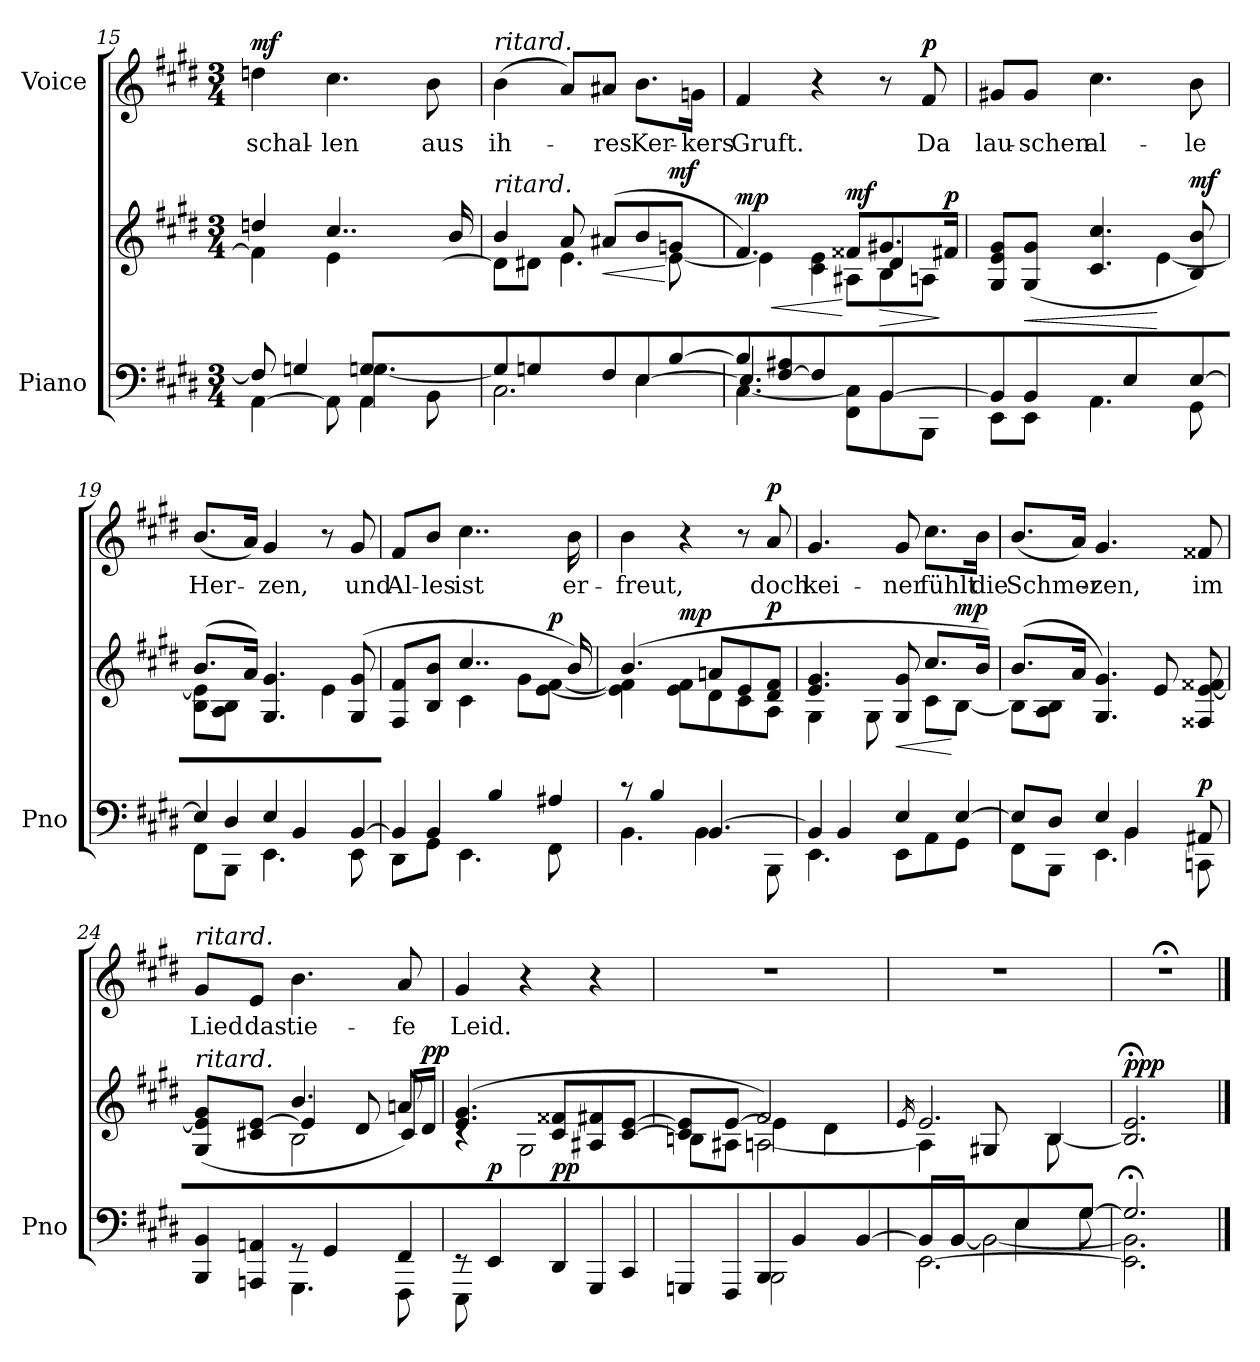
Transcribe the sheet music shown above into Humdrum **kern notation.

**kern	**kern	**dynam	**kern	**text	**dynam
*part2	*part2	*part2	*part1	*part1	*part1
*staff3	*staff2	*staff2/3	*staff1	*staff1	*staff1
*I"Piano	*	*	*I"Voice	*	*
*I'Pno	*	*	*	*	*
*clefF4	*clefG2	*	*clefG2	*	*
*k[f#c#g#d#]	*k[f#c#g#d#]	*	*k[f#c#g#d#]	*	*
*M3/4	*M3/4	*	*M3/4	*	*
=15	=15	=15	=15	=15	=15
*^	*^	*	*	*	*
*	*^	*	*^	*	*	*	*
!	!	!	!	!	!	!	!	!LO:LY:b	!LO:DY:a
4.ryy	8F#/]	[4AA\	4ddn/	4f#\]	4.ryy	.	4ddn\	-schal-	mf
.	4Gn/	.	.	.	.	.	.	.	.
!	!	!	!	!	!	!	!	!LO:LY:b	!
.	.	8AA\]	4..cc#/	4e\	.	.	4.cc#\	-len	.
(>8Gn/L	[4.G\	4AA\	.	.	8ryy	.	.	.	.
4ryy	.	.	.	8ryy	8e\	.	.	.	.
!	!	!	!	!	!	!	!	!LO:LY:b	!
.	.	8BB\	.	8ryy	[8dn\J)	.	8b\	aus	.
.	.	.	16b/	.	.	.	.	.	.
*	*	*	*v	*v	*v	*	*	*	*
=16	=16	=16	=16	=16	=16	=16	=16
*	*	*	*	*	*MM40	*	*
*	*	*	*^	*	*	*	*
!	!	!	!	!	!	!LO:TX:a:i:t=ritard.	!	!
!	!	!	!LO:TX:a:i:t=ritard.	!	!	!	!	!
!	!	!	!	!	!	!	!LO:LY:b	!
8G/]	2.C#\	2ryy	4b/	8d\L]	.	(>4b\	ih-	.
4Gn/	.	.	.	8d#X\J	.	.	.	.
.	.	.	8a/	4.e\	.	8a/L)	.	.
!	!	!	!	!	!LO:HP:b	!	!LO:LY:b	!
8F#/L	.	.	(>8a#X/L	.	<	8a#X/J	-res	.
!	!	!LO:N:head=solid	!	!	!	!	!LO:LY:b	!
8E/	.	[4E\	8b/	.	.	8.b\L	Ker-	.
!	!	!	!	!	!LO:DY:n=1:a	!	!	!
[8B/J	.	.	8gn/J	[8e\	[ mf	.	.	.
!	!	!	!	!	!	!	!LO:LY:b	!
.	.	.	.	.	.	16gn\Jk	-kers	.
*	*	*	*v	*v	*	*	*	*
!!LO:LB:g=z
=17	=17	=17	=17	=17	=17	=17	=17
!	!	!	!	!LO:HP:b	!	!LO:LY:b	!
*	*	*	*^	*	*	*	*
*	*	*	*	*^	*	*	*	*
!	!	!	!	!	!	!LO:DY:n=1:a	!	!	!
8B/L]	[4.C#\	4.E/]	4.f#/)	4.ryy	4e\]	< mp	4f#/	Gruft.	.
[8F#/ 8A#X/J	.	.	.	.	.	.	.	.	.
4F#/]	.	.	.	.	4c#\ 4e\	.	4r	.	.
!	!	!	!	!	!	!LO:HP:n=1:b	!	!	!
!	!	!	!	!	!	!LO:DY:n=2:a	!	!	!
.	8FF#\ 8C#\]L	4.ryy	8f##X/L	8A#X\L	.	[ > mf	.	.	.
[4BB/	8BB\	.	8.g#X/	8B\	4d#/	.	8r	.	.
*	*	*	*	*	*	*	*MM45	*	*
!	!	!	!	!	!	!	!	!LO:LY:b	!LO:DY:a
.	8BBB\J	.	.	8An\J	.	.	8f#/	Da	p
!	!	!	!	!	!	!LO:DY:n=3:a	!	!	!
.	.	.	16f#X/Jk	.	.	] p	.	.	.
*	*v	*v	*	*	*	*	*	*	*
*	*	*	*v	*v	*	*	*	*
=18	=18	=18	=18	=18	=18	=18	=18
!	!	!	!	!	!	!LO:LY:b	!
8BB/]	8EE\L	8G#/ 8e/ 8g#/L	2ryy	.	8g#X/L	lau-	.
!	!	!	!	!LO:HP:b	!	!LO:LY:b	!
4BB/	8EE\J	(>8G#/ 8g#/J	.	<	8g#/J	-schen	.
!	!	!	!	!	!	!LO:LY:b	!
.	4.AA\	4.c#/ 4.cc#/	.	.	4.cc#\	al-	.
4E/	.	.	.	.	.	.	.
.	.	.	[4e\	[	.	.	.
!	!	!	!	!LO:DY:a	!	!LO:LY:b	!
[8E/	8GG#\	8B/ 8b/)	.	mf	8b\	-le	.
=19	=19	=19	=19	=19	=19	=19	=19
!	!	!	!	!	!	!LO:LY:b	!
8E/L]	8FF#\L	(>8.b/L	8B\ 8e\]L	.	(<8.b/L	Her-	.
8D#/J	8BBB\J	.	8A\ 8B\J	.	.	.	.
.	.	16a/Jk)	.	.	16a/Jk)	.	.
!	!	!	!	!	!	!LO:LY:b	!
8E/	4.EE\	4.G#/ 4.g#/	4ryy	.	4g#/	-zen,	.
4BB/	.	.	.	.	.	.	.
.	.	.	4e\	.	8r	.	.
!	!	!	!	!	!	!LO:LY:b	!
[8BB/	8EE\	(>8G#/ 8g#/	.	.	8g#/	und	.
=20	=20	=20	=20	=20	=20	=20	=20
!	!	!	!	!	!	!LO:LY:b	!
8BB/]	8DD#\L	8F#/ 8f#/L	4ryy	.	8f#/L	Al-	.
!	!	!	!	!	!	!LO:LY:b	!
4BB/	8GG#\J	8B/ 8b/J	.	.	8b/J	-les	.
!	!	!	!	!	!	!LO:LY:b	!
.	4.EE\	4..cc#/	4c#\	.	4..cc#\	ist	.
4B/	.	.	.	.	.	.	.
.	.	.	8g#\L	.	.	.	.
!	!	!	!	!LO:DY:a	!	!	!
8A#X/	8FF#\	.	[8e\ [8f#\J	p	.	.	.
!	!	!	!	!	!	!LO:LY:b	!
.	.	16b/)	.	.	16b\	er-	.
=21	=21	=21	=21	=21	=21	=21	=21
!	!	!	!	!	!	!LO:LY:b	!
8r	4.BB\	(>4.b/	4e\] 4f#\]	.	4b\	-freut,	.
4B/	.	.	.	.	.	.	.
!	!	!	!	!LO:DY:a	!	!	!
.	.	.	8e\ 8f#\L	mp	4r	.	.
!LO:N:head=solid	!	!	!	!	!	!	!
[4.BB/	4BB\	8an/L	8d#\	.	.	.	.
.	.	8e/	8c#\	.	8r	.	.
!	!	!	!	!LO:DY:a	!	!LO:LY:b	!LO:DY:a
.	8BBB\	8d#/ 8f#/J	8A\J	p	8a/	doch	p
=22	=22	=22	=22	=22	=22	=22	=22
!	!	!	!	!	!	!LO:LY:b	!
8BB/]	4.EE\	4.e/ 4.g#/	4G#\	.	4.g#/	kei-	.
4BB/	.	.	.	.	.	.	.
.	.	.	8G#\	.	.	.	.
!	!	!	!	!LO:HP:b	!	!LO:LY:b	!
4E/	8EE\L	8G#/ 8g#/	8ryy	<	8g#/	-ner	.
!	!	!	!	!	!	!LO:LY:b	!
.	8AA\	8.cc#/L	8c#\L	.	8.cc#\L	fühlt	.
!	!	!	!	!LO:DY:n=1:a	!	!	!
[8E/	8GG#\J	.	[8B\J	[ mp	.	.	.
!	!	!	!	!	!	!LO:LY:b	!
.	.	16b/Jk)	.	.	16b\Jk	die	.
!!LO:PB:g=z
=23	=23	=23	=23	=23	=23	=23	=23
*^	*^	*	*	*	*	*	*
!	!	!	!	!	!	!	!	!LO:LY:b	!
4.ryy	8E/L]	8FF#\L	4.ryy	(>8.b/L	8B\L]	.	(<8.b/L	Schmer-	.
.	8D#/J	8BBB\J	.	.	8A\ 8B\J	.	.	.	.
.	.	.	.	16a/Jk	.	.	16a/Jk)	.	.
!	!	!	!	!	!	!	!	!LO:LY:b	!
.	4E/	4.EE\	.	4.G#/ 4.g#/)	8ryy	.	4.g#/	-zen,	.
8BB/	.	.	4BB\	.	8ryy	.	.	.	.
4ryy	8ryy	.	.	.	8e/	.	.	.	.
*	*	*	*	*	*	*	*MM35	*	*
!	!	!	!	!	!	!LO:DY:a=2	!	!LO:LY:b	!
.	8AA#X/	8CCn\	8ryy	8F##X/ [8e/ 8f##X/	8ryy	p	8f##X/	im	.
=24	=24	=24	=24	=24	=24	=24	=24	=24	=24
*	*	*	*	*	*^	*	*	*	*
!	!	!	!	!	!	!	!	!LO:TX:a:i:t=ritard.	!	!
!	!	!	!	!LO:TX:a:i:t=ritard.	!	!	!	!	!	!
!	!	!	!	!	!	!	!	!	!LO:LY:b	!
*	*v	*v	*v	*	*	*	*	*	*	*
8BBB/ 8BB/L	4ryy	(>8G#/ 8e/] 8g#/L	4ryy	4ryy	.	8g#/L	Lied	.
!	!	!	!	!	!	!	!LO:LY:b	!
8AAAn/ 8AAn/J	.	8c#X/ [8e/J	.	.	.	8e/J	das	.
!	!	!	!	!	!	!	!LO:LY:b	!
8rGG	4.GGG#\	4.b/	2B\	4e/]	.	4.b\	tie-	.
4GG#/	.	.	.	.	.	.	.	.
.	.	.	.	8d#/	.	.	.	.
!	!	!	!	!	!	!	!LO:LY:b	!
8FF#/	8FFF#\	8an/)	.	16c#/LL	.	8a/	-fe	.
!	!	!	!	!	!LO:DY:a	!	!	!
.	.	.	.	16d#/JJ	pp	.	.	.
=25	=25	=25	=25	=25	=25	=25	=25	=25
!	!	!	!	!	!	!	!LO:LY:b	!
*	*	*	*v	*v	*	*	*	*
8rEE	8EEE\	(>4.e/ 4.g#/	4rc	.	4g#/	Leid.	.
!	!	!	!	!LO:DY:a=2	!	!	!
4EE/	2ryy	.	.	p	.	.	.
*	*	*	*	*	*MM40	*	*
.	.	.	2G#\	.	4r	.	.
!	!	!	!	!LO:DY:a=2	!	!	!
8DD#/L	.	8c#/ 8f##X/L	.	pp	.	.	.
8GGG#/	.	8A#X/ 8f#X/	.	.	4r	.	.
8CC#/J	8ryy	[8c#/ [8e/J	.	.	.	.	.
=26	=26	=26	=26	=26	=26	=26	=26
*	*	*	*^	*	*	*	*
8GGGn/L	4ryy	8c#/] 8e/]L	8Bn\L	4ryy	.	2.r	.	.
8FFF#/J	.	[8e/J	8A#X\J	.	.	.	.	.
8BBB/	2BBB\	2f#/)	[2An\	4e\]	.	.	.	.
4BB/	.	.	.	.	.	.	.	.
.	.	.	.	4d#\	.	.	.	.
[8BB/	.	.	.	.	.	.	.	.
*v	*v	*	*	*	*	*	*	*
=27	=27	=27	=27	=27	=27	=27	=27
.	16qe/	.	.	.	.	.	.
*^	*	*	*	*	*	*	*
*	*^	*	*	*	*	*	*	*
*	*	*^	*	*	*	*	*	*	*
8ryy	8BB/L]	[2.EE\	4.ryy	2.e/	4A\]	8ryy	.	2.r	.	.
8BB/	[8BB/J	.	.	.	.	8ryy	.	.	.	.
8ryy	2BB\_	.	.	.	4ryy	8G#X/	.	.	.	.
8E/	.	.	4E\	.	.	8ryy	.	.	.	.
8ryy	.	.	.	.	[4B/	8B\L	.	.	.	.
[8G#/J	.	.	8G#\	.	.	8ryy	.	.	.	.
=28	=28	=28	=28	=28	=28	=28	=28	=28	=28	=28
!	!	!	!	!	!	!	!LO:DY:a	!	!	!
*	*v	*v	*v	*	*	*	*	*	*	*
*	*	*v	*v	*v	*	*	*	*
2.G#;</]	2.EE\] 2.BB\]	2.B/];< 2.e/;<	ppp	2.r;<	.	.
*v	*v	*	*	*	*	*
==	==	==	==	==	==
*-	*-	*-	*-	*-	*-
